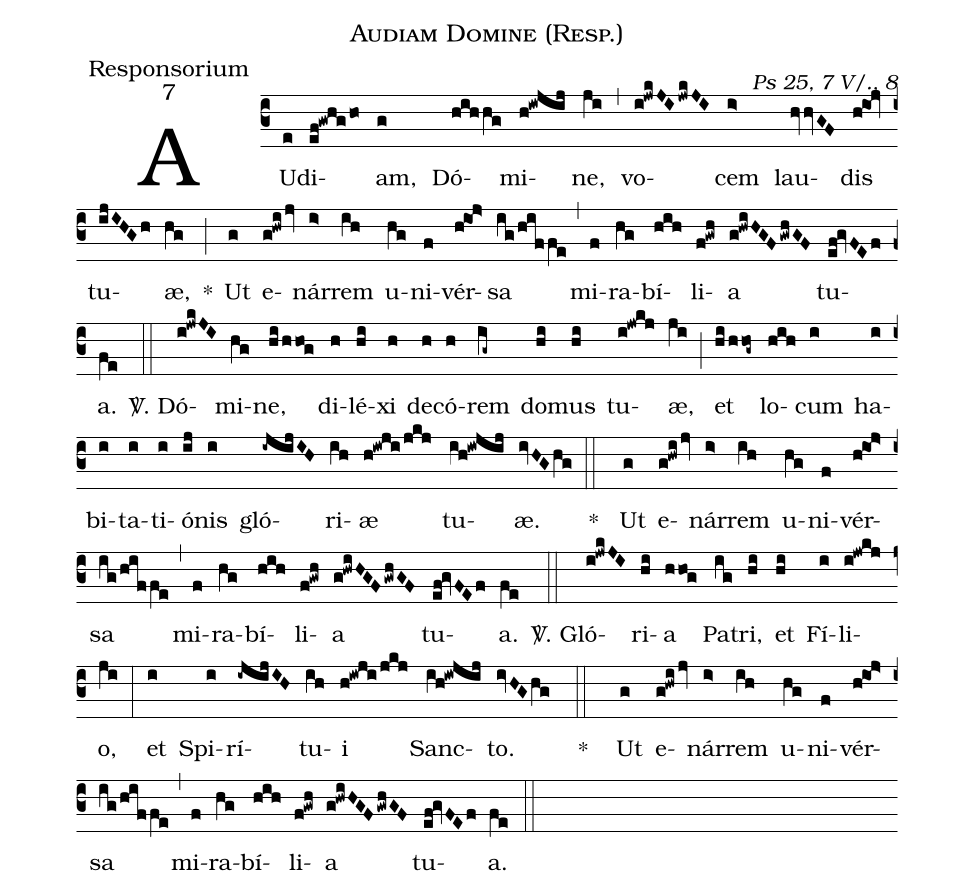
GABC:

name:Audiam Domine (Resp.);
office-part:Responsorium;
mode:7;
commentary:Ps 25, 7 V/., 8;
%%
(c3)AU(e)di(ef!gwhgho)am,(g) Dó(hihhg)mi(h!iwjij)ne,(ji) (,) vo(i!jwkJI/jwkJI)cem(i>) lau(hvhvGF)dis(h!ioj) tu(ijIHGh)æ,(hg) *(;) Ut(g) e(g!hwi/jv)nár(i>)rem(ih) u(hg)ni(f)vér(h!io!j>)sa(ig/hiffe) (,) mi(f)ra(hg)bí(hih)li(f!gwh)a(g!hwiHGF/gwhGF) tu(ef!gvFEf)a.(fe) (::)

<sp>V/</sp>. Dó(i!jwkJI)mi(hg)ne,(hi/hhog) di(h)lé(hi)xi(h) de(h)có(h)rem(ig~) do(hi)mus(hi) tu(i!jwkj)æ,(ji) (;) et(hi/hhog~) lo(hih)cum(i) ha(i)bi(i)ta(i)ti(i)ó(ij)nis(i) gló(-ijijIH)ri(ih)æ(h!iwji/jkj) tu(ih!iwjij)æ.(ivHGhg) (::)
*() Ut(g) e(g!hwi/jv)nár(i>)rem(ih) u(hg)ni(f)vér(h!io!j>)sa(ig/hiffe) (,) mi(f)ra(hg)bí(hih)li(f!gwh)a(g!hwiHGF/gwhGF) tu(ef!gvFEf)a.(fe) (::)

<sp>V/</sp>. Gló(i!jwkJI)ri(hi)a(hhog) Pa(ig)tri,(hi) et(hi) Fí(i)li(i!jwkj)o,(ji) (:) et(i) Spi(i)rí(-ijijIH)tu(ih)i(h!iwji/jkj) Sanc(ih!iwjij)to.(ivHGhg) ( ::)
*() Ut(g) e(g!hwi/jv)nár(i>)rem(ih) u(hg)ni(f)vér(h!io!j>)sa(ig/hiffe) (,) mi(f)ra(hg)bí(hih)li(f!gwh)a(g!hwiHGF/gwhGF) tu(ef!gvFEf)a.(fe) (::)
